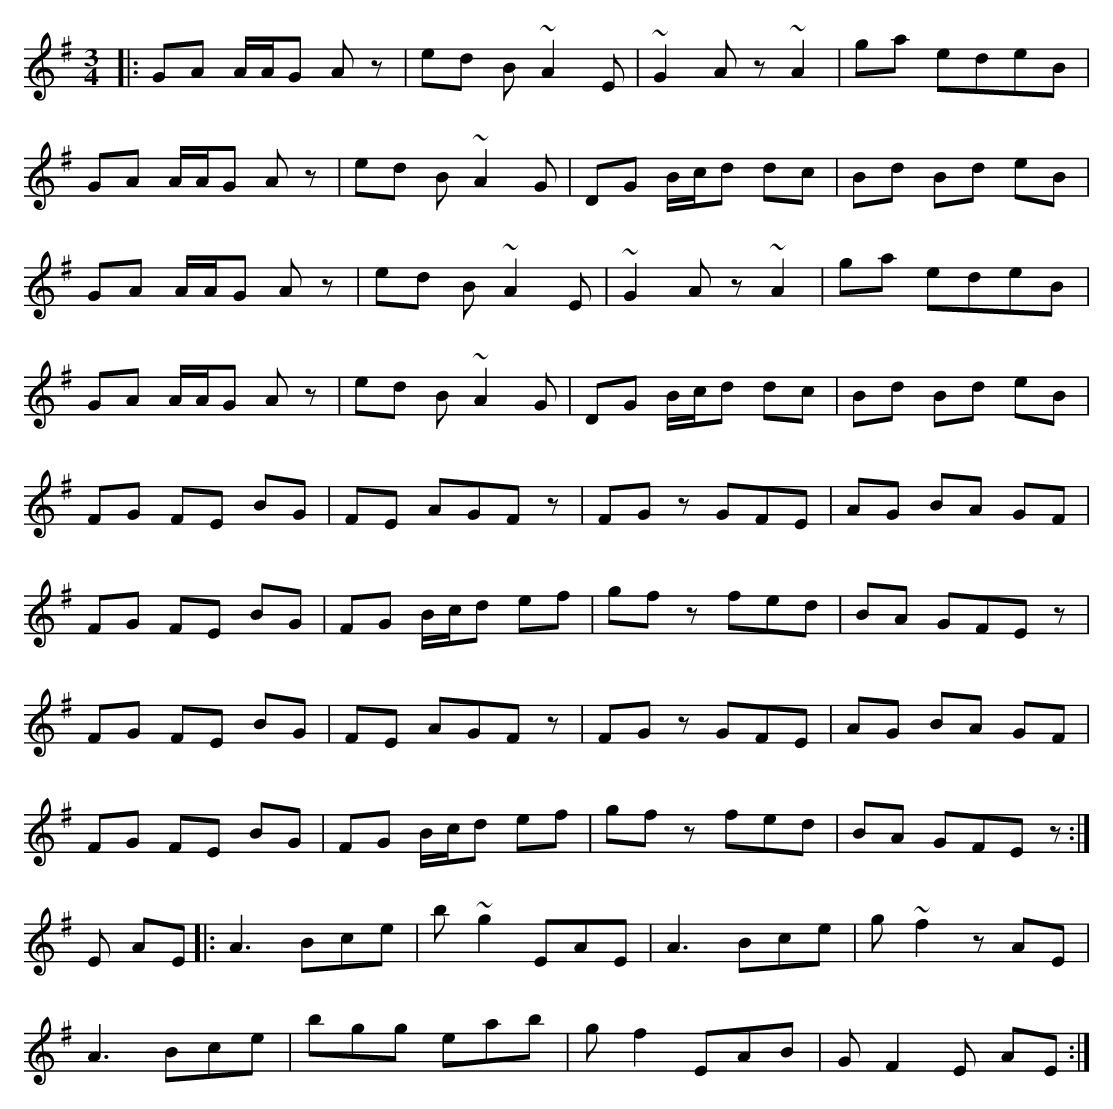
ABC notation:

X:1
M:3/4
K:Ador
|:GA A/A/G A z|ed B ~A2 E|~G2 Az ~A2|ga edeB|
GA A/A/G A z|ed B ~A2 G|DG B/c/d dc|Bd Bd eB|
GA A/A/G A z|ed B ~A2 E|~G2 Az ~A2|ga edeB|
GA A/A/G A z|ed B ~A2 G|DG B/c/d dc|Bd Bd eB|
FG FE BG|FE AGF z|FG z GFE|AG BA GF|
FG FE BG|FG B/c/d ef|gf z fed|BA GFE z|
FG FE BG|FE AGF z|FG z GFE|AG BA GF|
FG FE BG|FG B/c/d ef|gf z fed|BA GFE z:|
E AE|:A3 Bce|b ~g2 EAE|A3 Bce|g ~f2 zAE|
A3 Bce|bgg eab|gf2 EAB|GF2 E AE:|
